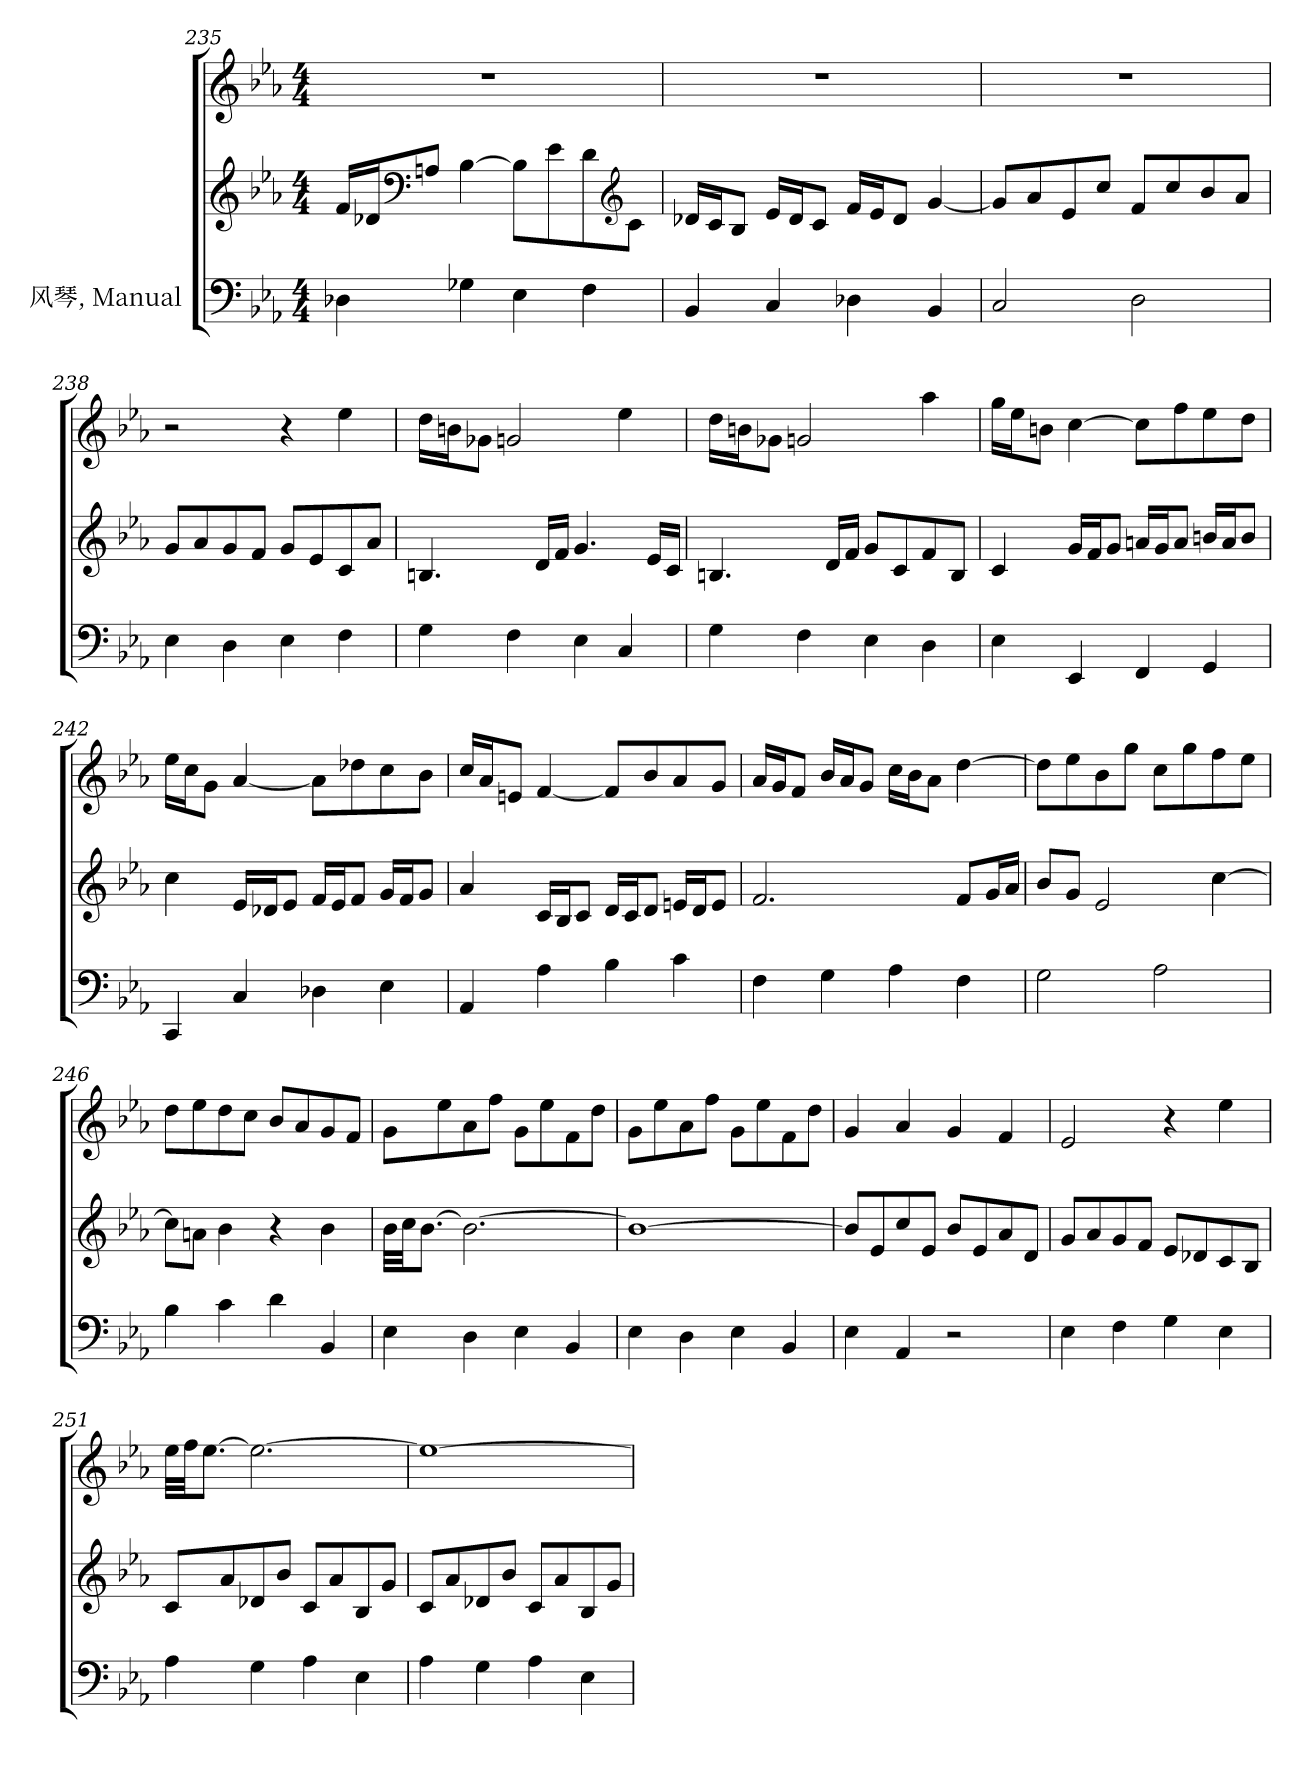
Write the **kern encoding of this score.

**kern	**kern	**kern
*part1	*part1	*part1
*staff3	*staff2	*staff1
*I"风琴, Manual	*	*
*clefF4	*clefG2	*clefG2
*k[b-e-a-]	*k[b-e-a-]	*k[b-e-a-]
*M4/4	*M4/4	*M4/4
=235	=235	=235
4D-X\	16f/LL	1r
.	16d-X/J	.
*	*clefF4	*
.	8An/J	.
4G-X\	[4B-\	.
4E-\	8B-\L]	.
.	8e-\	.
4F\	8d-\	.
*	*clefG2	*
.	8c\J	.
=236	=236	=236
4BB-/	16d-X/LL	1r
.	16c/J	.
.	8B-/J	.
4C/	16e-/LL	.
.	16d-/J	.
.	8c/J	.
4D-X\	16f/LL	.
.	16e-/J	.
.	8d-/J	.
4BB-/	[4g/	.
=237	=237	=237
2C/	8g/L]	1r
.	8a-/	.
.	8e-/	.
.	8cc/J	.
2D\	8f/L	.
.	8cc/	.
.	8b-/	.
.	8a-/J	.
!!LO:PB:g=z
=238	=238	=238
4E-\	8g/L	2r
.	8a-/	.
4D\	8g/	.
.	8f/J	.
4E-\	8g/L	4r
.	8e-/	.
4F\	8c/	4ee-\
.	8a-/J	.
=239	=239	=239
4G\	4.Bn/	16dd\LL
.	.	16bn\J
.	.	8g-X\J
4F\	.	2gn/
.	16d/LL	.
.	16f/JJ	.
4E-\	4.g/	.
4C/	.	4ee-\
.	16e-/LL	.
.	16c/JJ	.
=240	=240	=240
4G\	4.Bn/	16dd\LL
.	.	16bn\J
.	.	8g-X\J
4F\	.	2gn/
.	16d/LL	.
.	16f/JJ	.
4E-\	8g/L	.
.	8c/	.
4D\	8f/	4aa-\
.	8B/J	.
!!LO:LB:g=z
=241	=241	=241
4E-\	4c/	16gg\LL
.	.	16ee-\J
.	.	8bn\J
4EE-/	16g/LL	[4cc\
.	16f/J	.
.	8g/J	.
4FF/	16an/LL	8cc\L]
.	16g/J	.
.	8a/J	8ff\
4GG/	16bn/LL	8ee-\
.	16a/J	.
.	8b/J	8dd\J
=242	=242	=242
4CC/	4cc\	16ee-\LL
.	.	16cc\J
.	.	8g\J
4C/	16e-/LL	[4a-/
.	16d-X/J	.
.	8e-/J	.
4D-X\	16f/LL	8a-\L]
.	16e-/J	.
.	8f/J	8dd-X\
4E-\	16g/LL	8cc\
.	16f/J	.
.	8g/J	8b-\J
=243	=243	=243
4AA-/	4a-/	16cc/LL
.	.	16a-/J
.	.	8en/J
4A-\	16c/LL	[4f/
.	16B-/J	.
.	8c/J	.
4B-\	16d/LL	8f/L]
.	16c/J	.
.	8d/J	8b-/
4c\	16en/LL	8a-/
.	16d/J	.
.	8e/J	8g/J
!!LO:LB:g=z
=244	=244	=244
4F\	2.f/	16a-/LL
.	.	16g/J
.	.	8f/J
4G\	.	16b-/LL
.	.	16a-/J
.	.	8g/J
4A-\	.	16cc\LL
.	.	16b-\J
.	.	8a-\J
4F\	8f/L	[4dd\
.	16g/L	.
.	16a-/JJ	.
=245	=245	=245
2G\	8b-/L	8dd\L]
.	8g/J	8ee-\
.	2e-/	8b-\
.	.	8gg\J
2A-\	.	8cc\L
.	.	8gg\
.	[4cc\	8ff\
.	.	8ee-\J
=246	=246	=246
4B-\	8cc\L]	8dd\L
.	8an\J	8ee-\
4c\	4b-\	8dd\
.	.	8cc\J
4d\	4r	8b-/L
.	.	8a-/
4BB-/	4b-\	8g/
.	.	8f/J
=247	=247	=247
4E-\	32b-\LLL	8g\L
.	32cc\JJ	.
.	[8.b-\J	.
.	.	8ee-\
4D\	2.b-\_	8a-\
.	.	8ff\J
4E-\	.	8g\L
.	.	8ee-\
4BB-/	.	8f\
.	.	8dd\J
!!LO:LB:g=z
=248	=248	=248
4E-\	1b-_	8g\L
.	.	8ee-\
4D\	.	8a-\
.	.	8ff\J
4E-\	.	8g\L
.	.	8ee-\
4BB-/	.	8f\
.	.	8dd\J
=249	=249	=249
4E-\	8b-/L]	4g/
.	8e-/	.
4AA-/	8cc/	4a-/
.	8e-/J	.
2r	8b-/L	4g/
.	8e-/	.
.	8a-/	4f/
.	8d/J	.
=250	=250	=250
4E-\	8g/L	2e-/
.	8a-/	.
4F\	8g/	.
.	8f/J	.
4G\	8e-/L	4r
.	8d-X/	.
4E-\	8c/	4ee-\
.	8B-/J	.
=251	=251	=251
4A-\	8c/L	32ee-\LLL
.	.	32ff\JJ
.	.	[8.ee-\J
.	8a-/	.
4G\	8d-X/	2.ee-\_
.	8b-/J	.
4A-\	8c/L	.
.	8a-/	.
4E-\	8B-/	.
.	8g/J	.
!!LO:PB:g=z
=252	=252	=252
4A-\	8c/L	1ee-_
.	8a-/	.
4G\	8d-X/	.
.	8b-/J	.
4A-\	8c/L	.
.	8a-/	.
4E-\	8B-/	.
.	8g/J	.
=	=	=
*-	*-	*-
